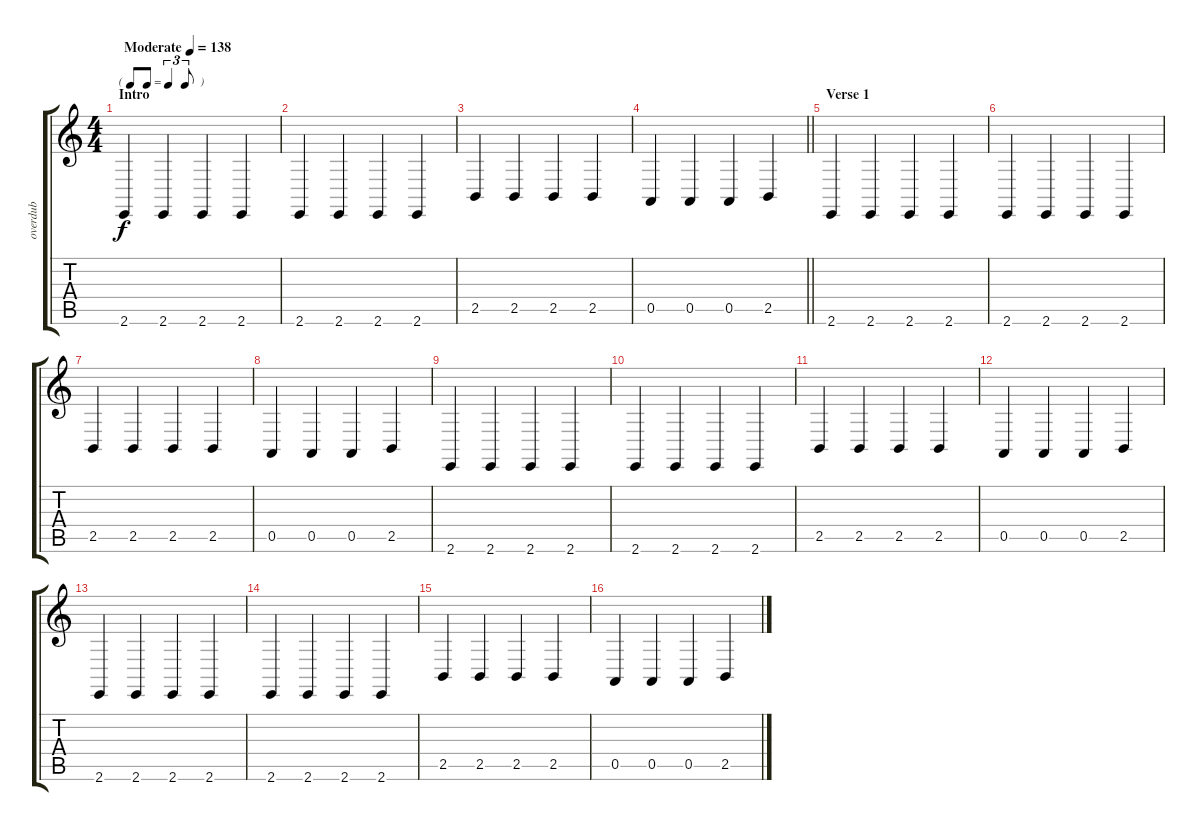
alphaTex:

\track ("overdub" "overdub") {instrument acousticgrandpiano}
\staff {score tabs}
\tuning (E4 B3 G3 D3 A2 D2) {hide}
\ts (4 4)
\tf triplet8th
\section ("" "Intro")
\tempo (138 "Moderate")
\clef g2
\ks c
2.6.4{dy f instrument acousticgrandpiano} 2.6.4 2.6.4 2.6.4 |
2.6.4 2.6.4 2.6.4 2.6.4 |
2.5.4 2.5.4 2.5.4 2.5.4 |
\barLineRight lightlight
0.5.4 0.5.4 0.5.4 2.5.4 |
\section ("" "Verse 1")
2.6.4 2.6.4 2.6.4 2.6.4 |
2.6.4 2.6.4 2.6.4 2.6.4 |
2.5.4 2.5.4 2.5.4 2.5.4 |
0.5.4 0.5.4 0.5.4 2.5.4 |
2.6.4 2.6.4 2.6.4 2.6.4 |
2.6.4 2.6.4 2.6.4 2.6.4 |
2.5.4 2.5.4 2.5.4 2.5.4 |
0.5.4 0.5.4 0.5.4 2.5.4 |
2.6.4 2.6.4 2.6.4 2.6.4 |
2.6.4 2.6.4 2.6.4 2.6.4 |
2.5.4 2.5.4 2.5.4 2.5.4 |
0.5.4 0.5.4 0.5.4 2.5.4
